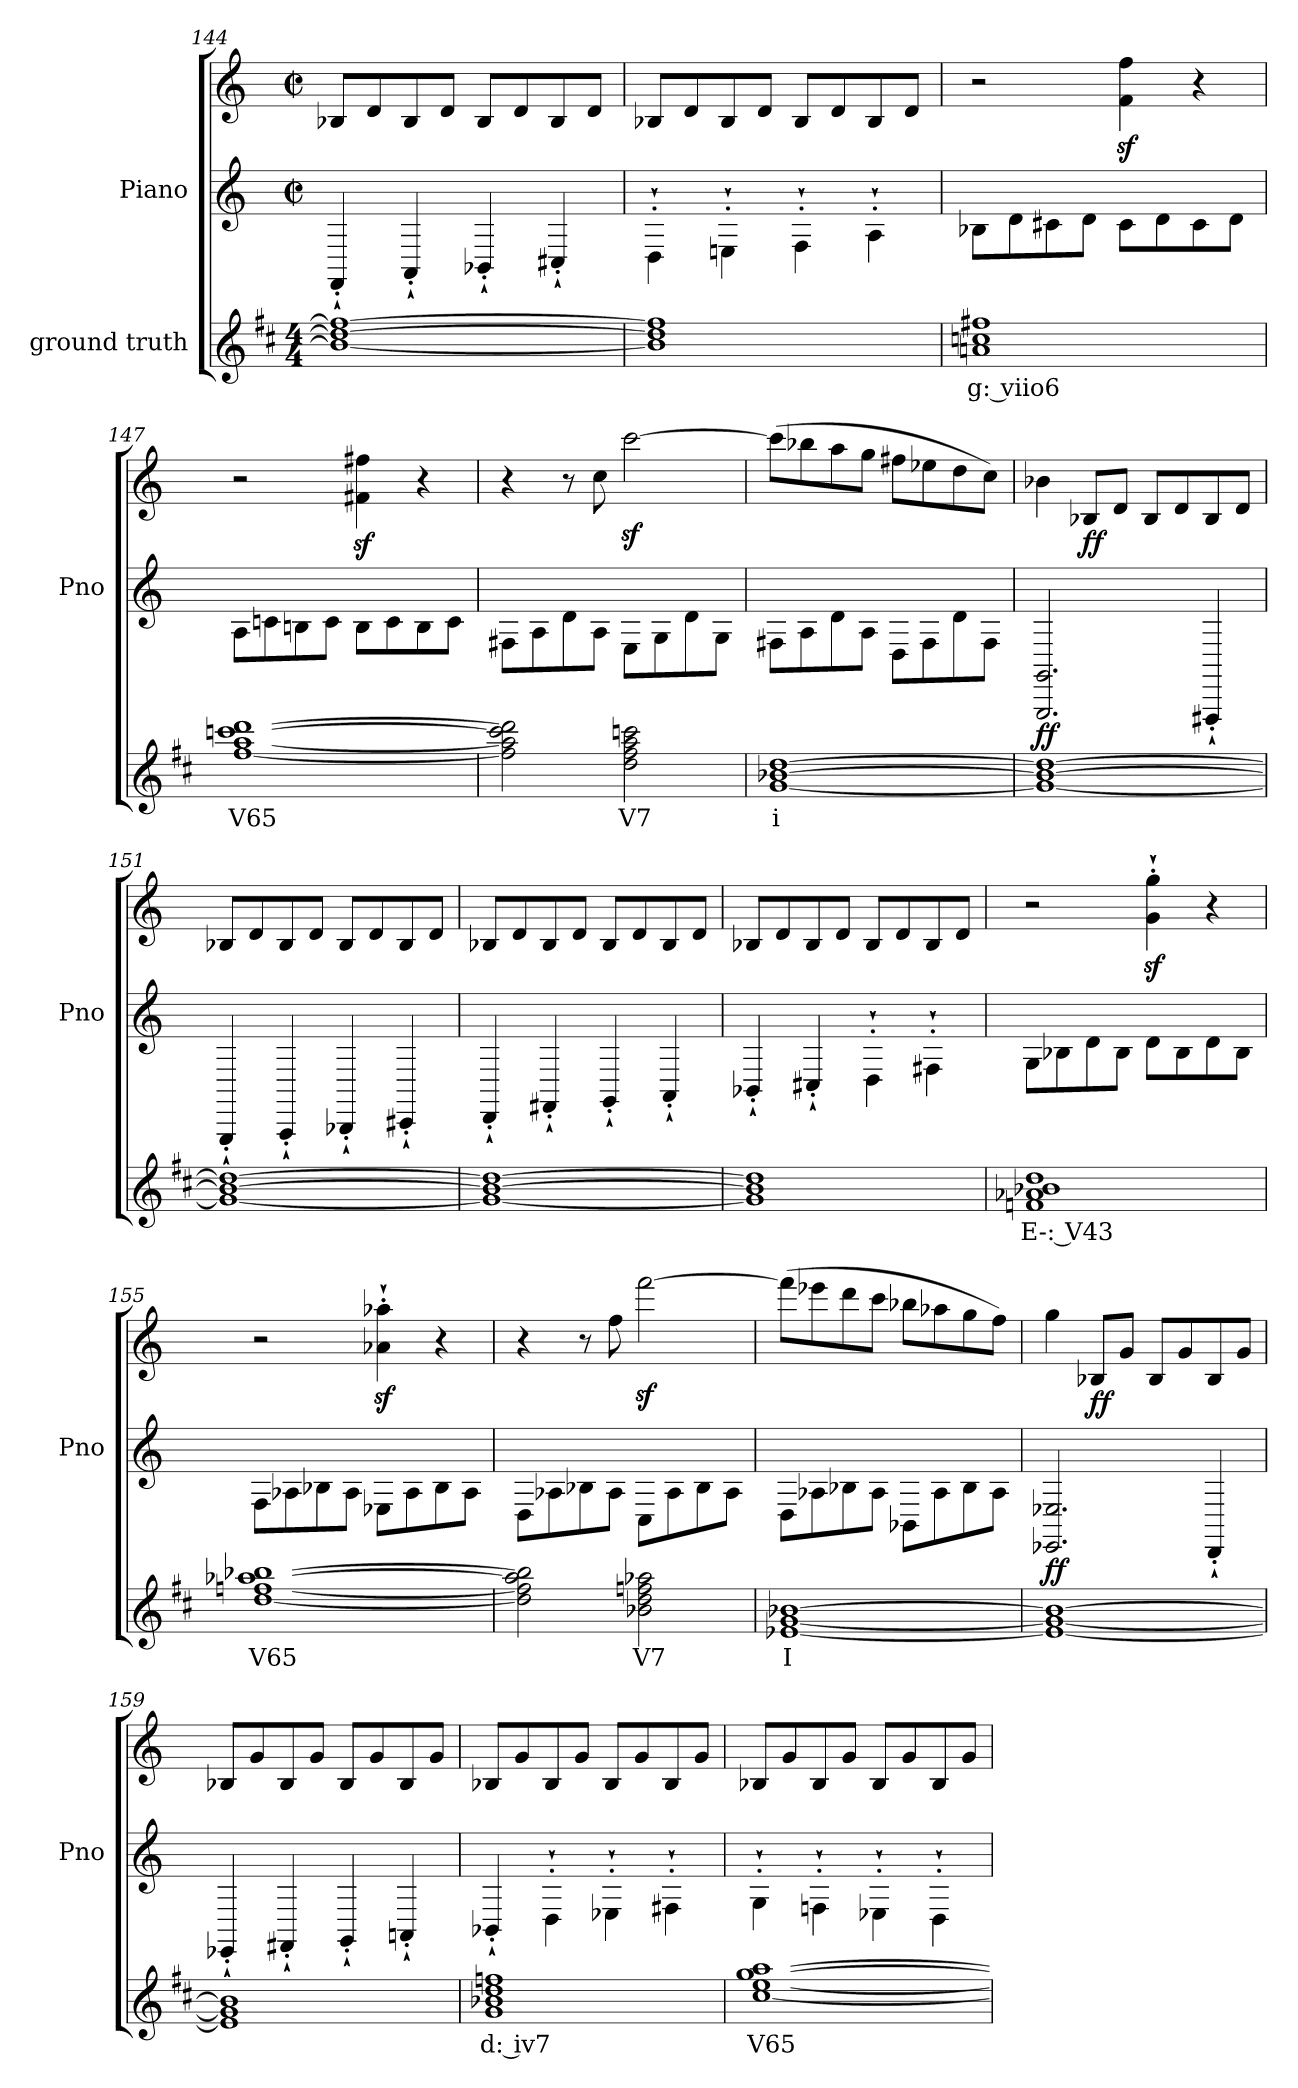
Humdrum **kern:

**kern	**text	**kern	**kern	**dynam
*part2	*part2	*part1	*part1	*part1
*staff3	*staff3	*staff2	*staff1	*staff1/2
*I"ground truth	*	*I"Piano	*	*
*	*	*I'Pno	*	*
*	*	*clefG2	*clefG2	*
*k[f#c#]	*	*k[]	*k[]	*
*D:	*	*C:	*C:	*
*M4/4	*	*M2/2	*M2/2	*
*	*	*met(c|)	*met(c|)	*
=144	=144	=144	=144	=144
1b-_ 1dd_ 1ff_	.	4FF'`/	8B-X/L	.
.	.	.	8d/	.
.	.	4AA'`/	8B-/	.
.	.	.	8d/J	.
.	.	4BB-X'`/	8B-/L	.
.	.	.	8d/	.
.	.	4C#X'`/	8B-/	.
.	.	.	8d/J	.
!!LO:LB:g=z
=145	=145	=145	=145	=145
1b-] 1dd] 1ff]	.	4D'`\	8B-X/L	.
.	.	.	8d/	.
.	.	4En'`\	8B-/	.
.	.	.	8d/J	.
.	.	4F'`\	8B-/L	.
.	.	.	8d/	.
.	.	4A'`\	8B-/	.
.	.	.	8d/J	.
=146	=146	=146	=146	=146
1an 1ccn 1ff#X	g: viio6	8B-X\L	2r	.
.	.	8d\	.	.
.	.	8c#X\	.	.
.	.	8d\J	.	.
.	.	8c#\L	4f\z< 4ff\z<	.
.	.	8d\	.	.
.	.	8c#\	4r	.
.	.	8d\J	.	.
=147	=147	=147	=147	=147
[1ff# [1aa [1cccn [1ddd	V65	8A\L	2r	.
.	.	8cn\	.	.
.	.	8Bn\	.	.
.	.	8c\J	.	.
.	.	8B\L	4f#X\z< 4ff#X\z<	.
.	.	8c\	.	.
.	.	8B\	4r	.
.	.	8c\J	.	.
=148	=148	=148	=148	=148
2ff#] 2aa] 2ccc] 2ddd]	.	8F#X\L	4r	.
.	.	8A\	.	.
.	.	8d\	8r	.
.	.	8A\J	8cc\	.
2dd 2ff# 2aa 2cccn	V7	8E\L	[2cccz<\	.
.	.	8G\	.	.
.	.	8d\	.	.
.	.	8G\J	.	.
!!LO:LB:g=z
=149	=149	=149	=149	=149
[1g [1b-X [1dd	i	8F#X\L	(>8ccc\L]	.
.	.	8A\	8bb-X\	.
.	.	8d\	8aa\	.
.	.	8A\J	8gg\J	.
.	.	8D\L	8ff#X\L	.
.	.	8F#\	8ee-X\	.
.	.	8d\	8dd\	.
.	.	8F#\J	8cc\J)	.
=150	=150	=150	=150	=150
!	!	!	!	!LO:DY:b=2
1g_ 1b-_ 1dd_	.	2.GGG/ 2.GG/	4b-X\	ff
!	!	!	!	!LO:DY:b
.	.	.	8B-X/L	ff
.	.	.	8d/J	.
.	.	.	8B-/L	.
.	.	.	8d/	.
.	.	4FFF#X'`/	8B-/	.
.	.	.	8d/J	.
=151	=151	=151	=151	=151
1g_ 1b-_ 1dd_	.	4GGG'`/	8B-X/L	.
.	.	.	8d/	.
.	.	4AAA'`/	8B-/	.
.	.	.	8d/J	.
.	.	4BBB-X'`/	8B-/L	.
.	.	.	8d/	.
.	.	4CC#X'`/	8B-/	.
.	.	.	8d/J	.
=152	=152	=152	=152	=152
1g_ 1b-_ 1dd_	.	4DD'`/	8B-X/L	.
.	.	.	8d/	.
.	.	4FF#X'`/	8B-/	.
.	.	.	8d/J	.
.	.	4GG'`/	8B-/L	.
.	.	.	8d/	.
.	.	4AA'`/	8B-/	.
.	.	.	8d/J	.
!!LO:PB:g=z
=153	=153	=153	=153	=153
1g] 1b-] 1dd]	.	4BB-X'`/	8B-X/L	.
.	.	.	8d/	.
.	.	4C#X'`/	8B-/	.
.	.	.	8d/J	.
.	.	4D'`\	8B-/L	.
.	.	.	8d/	.
.	.	4F#X'`\	8B-/	.
.	.	.	8d/J	.
=154	=154	=154	=154	=154
1fn 1a-X 1b-X 1dd	E-: V43	8G\L	2r	.
.	.	8B-X\	.	.
.	.	8d\	.	.
.	.	8B-\J	.	.
.	.	8d\L	4g\z<'` 4gg\z<'`	.
.	.	8B-\	.	.
.	.	8d\	4r	.
.	.	8B-\J	.	.
=155	=155	=155	=155	=155
[1dd [1ffn [1aa-X [1bb-X	V65	8F\L	2r	.
.	.	8A-X\	.	.
.	.	8B-X\	.	.
.	.	8A-\J	.	.
.	.	8E-X\L	4a-X\z<'` 4aa-X\z<'`	.
.	.	8A-\	.	.
.	.	8B-\	4r	.
.	.	8A-\J	.	.
=156	=156	=156	=156	=156
2dd] 2ff] 2aa-] 2bb-]	.	8D\L	4r	.
.	.	8A-X\	.	.
.	.	8B-X\	8r	.
.	.	8A-\J	8ff\	.
2b-X 2dd 2ffn 2aa-X	V7	8C\L	[2fffz<\	.
.	.	8A-\	.	.
.	.	8B-\	.	.
.	.	8A-\J	.	.
!!LO:LB:g=z
=157	=157	=157	=157	=157
[1e-X [1g [1b-X	I	8D\L	(>8fff\L]	.
.	.	8A-X\	8eee-X\	.
.	.	8B-X\	8ddd\	.
.	.	8A-\J	8ccc\J	.
.	.	8BB-X\L	8bb-X\L	.
.	.	8A-\	8aa-X\	.
.	.	8B-\	8gg\	.
.	.	8A-\J	8ff\J)	.
=158	=158	=158	=158	=158
!	!	!	!	!LO:DY:b=2
1e-_ 1g_ 1b-_	.	2.EE-X/ 2.E-X/	4gg\	ff
!	!	!	!	!LO:DY:b
.	.	.	8B-X/L	ff
.	.	.	8g/J	.
.	.	.	8B-/L	.
.	.	.	8g/	.
.	.	4DD'`/	8B-/	.
.	.	.	8g/J	.
=159	=159	=159	=159	=159
1e-] 1g] 1b-]	.	4EE-X'`/	8B-X/L	.
.	.	.	8g/	.
.	.	4FF#X'`/	8B-/	.
.	.	.	8g/J	.
.	.	4GG'`/	8B-/L	.
.	.	.	8g/	.
.	.	4AAn'`/	8B-/	.
.	.	.	8g/J	.
=160	=160	=160	=160	=160
1g 1b-X 1dd 1ffn	d: iv7	4BB-X'`/	8B-X/L	.
.	.	.	8g/	.
.	.	4D'`\	8B-/	.
.	.	.	8g/J	.
.	.	4E-X'`\	8B-/L	.
.	.	.	8g/	.
.	.	4F#X'`\	8B-/	.
.	.	.	8g/J	.
=161	=161	=161	=161	=161
[1cc# [1ee [1gg [1aa	V65	4G'`\	8B-X/L	.
.	.	.	8g/	.
.	.	4Fn'`\	8B-/	.
.	.	.	8g/J	.
.	.	4E-X'`\	8B-/L	.
.	.	.	8g/	.
.	.	4D'`\	8B-/	.
.	.	.	8g/J	.
=	=	=	=	=
*-	*-	*-	*-	*-
